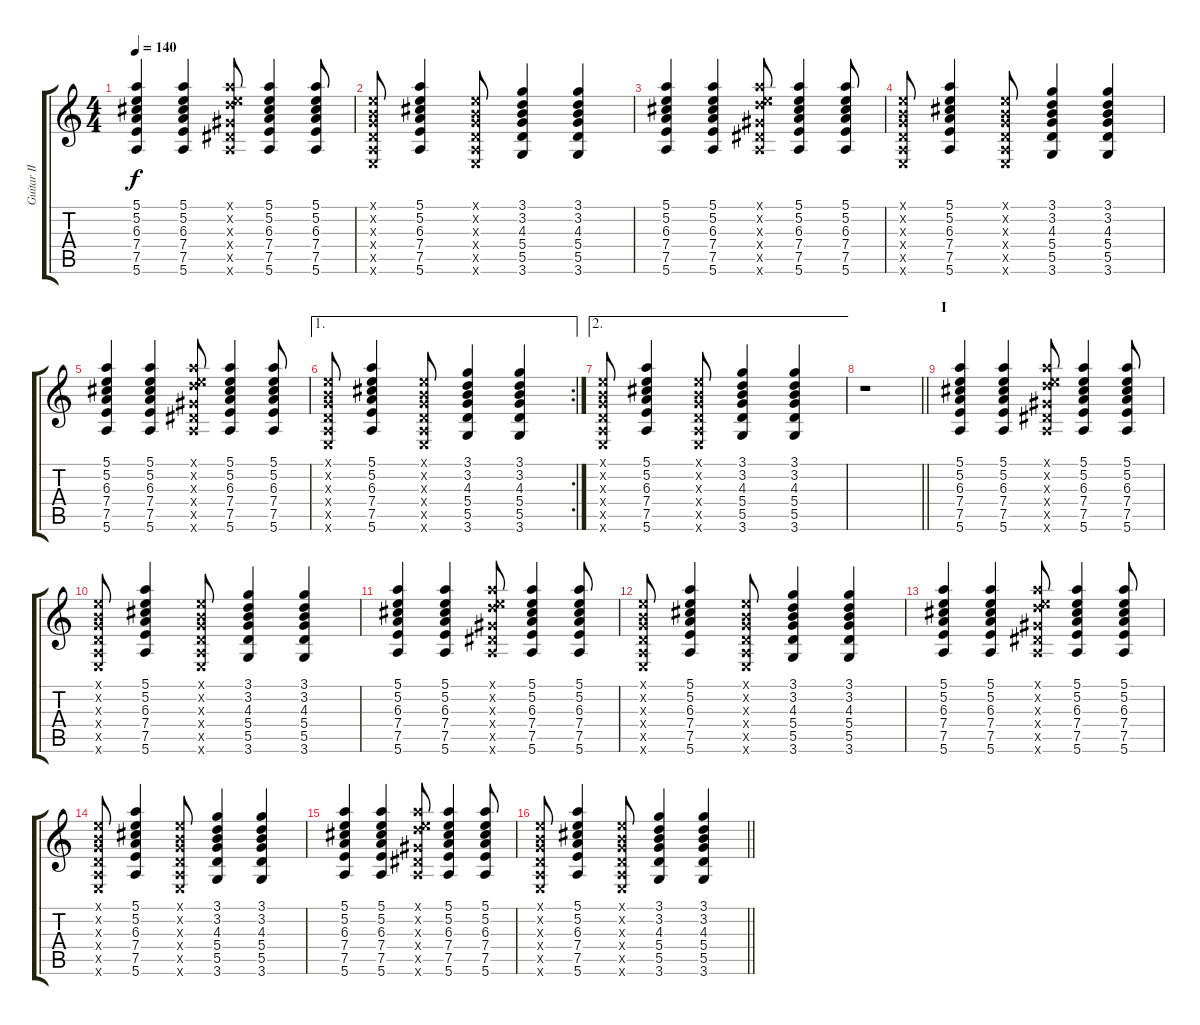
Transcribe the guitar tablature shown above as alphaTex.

\track ("Guitar II" "Guitar II") {instrument distortionguitar}
\staff {score tabs}
\tuning (E4 B3 G3 D3 A2 E2) {hide}
\ts (4 4)
\tempo 140
\clef g2
\ks c
(5.1 5.2 6.3 7.4 7.5 5.6).4{dy f} (5.1 5.2 6.3 7.4 7.5 5.6).4 (5.1{x} 5.2{x} 7.3{x} 6.4{x} 6.5{x} 5.6{x}).8 (5.1 5.2 6.3 7.4 7.5 5.6).4 (5.1 5.2 6.3 7.4 7.5 5.6).8 |
(0.1{x} 0.2{x} 0.3{x} 0.4{x} 0.5{x} 0.6{x}).8 (5.1 5.2 6.3 7.4 7.5 5.6).4 (0.1{x} 0.2{x} 0.3{x} 0.4{x} 0.5{x} 0.6{x}).8 (3.1 3.2 4.3 5.4 5.5 3.6).4 (3.1 3.2 4.3 5.4 5.5 3.6).4 |
(5.1 5.2 6.3 7.4 7.5 5.6).4 (5.1 5.2 6.3 7.4 7.5 5.6).4 (5.1{x} 5.2{x} 7.3{x} 6.4{x} 6.5{x} 5.6{x}).8 (5.1 5.2 6.3 7.4 7.5 5.6).4 (5.1 5.2 6.3 7.4 7.5 5.6).8 |
(0.1{x} 0.2{x} 0.3{x} 0.4{x} 0.5{x} 0.6{x}).8 (5.1 5.2 6.3 7.4 7.5 5.6).4 (0.1{x} 0.2{x} 0.3{x} 0.4{x} 0.5{x} 0.6{x}).8 (3.1 3.2 4.3 5.4 5.5 3.6).4 (3.1 3.2 4.3 5.4 5.5 3.6).4 |
(5.1 5.2 6.3 7.4 7.5 5.6).4 (5.1 5.2 6.3 7.4 7.5 5.6).4 (5.1{x} 5.2{x} 7.3{x} 6.4{x} 6.5{x} 5.6{x}).8 (5.1 5.2 6.3 7.4 7.5 5.6).4 (5.1 5.2 6.3 7.4 7.5 5.6).8 |
\ae 1
\rc 2
(0.1{x} 0.2{x} 0.3{x} 0.4{x} 0.5{x} 0.6{x}).8 (5.1 5.2 6.3 7.4 7.5 5.6).4 (0.1{x} 0.2{x} 0.3{x} 0.4{x} 0.5{x} 0.6{x}).8 (3.1 3.2 4.3 5.4 5.5 3.6).4 (3.1 3.2 4.3 5.4 5.5 3.6).4 |
\ae 2
(0.1{x} 0.2{x} 0.3{x} 0.4{x} 0.5{x} 0.6{x}).8 (5.1 5.2 6.3 7.4 7.5 5.6).4 (0.1{x} 0.2{x} 0.3{x} 0.4{x} 0.5{x} 0.6{x}).8 (3.1 3.2 4.3 5.4 5.5 3.6).4 (3.1 3.2 4.3 5.4 5.5 3.6).4 |
\barLineRight lightlight
r.1 |
\section ("" "I")
(5.1 5.2 6.3 7.4 7.5 5.6).4 (5.1 5.2 6.3 7.4 7.5 5.6).4 (5.1{x} 5.2{x} 7.3{x} 6.4{x} 6.5{x} 5.6{x}).8 (5.1 5.2 6.3 7.4 7.5 5.6).4 (5.1 5.2 6.3 7.4 7.5 5.6).8 |
(0.1{x} 0.2{x} 0.3{x} 0.4{x} 0.5{x} 0.6{x}).8 (5.1 5.2 6.3 7.4 7.5 5.6).4 (0.1{x} 0.2{x} 0.3{x} 0.4{x} 0.5{x} 0.6{x}).8 (3.1 3.2 4.3 5.4 5.5 3.6).4 (3.1 3.2 4.3 5.4 5.5 3.6).4 |
(5.1 5.2 6.3 7.4 7.5 5.6).4 (5.1 5.2 6.3 7.4 7.5 5.6).4 (5.1{x} 5.2{x} 7.3{x} 6.4{x} 6.5{x} 5.6{x}).8 (5.1 5.2 6.3 7.4 7.5 5.6).4 (5.1 5.2 6.3 7.4 7.5 5.6).8 |
(0.1{x} 0.2{x} 0.3{x} 0.4{x} 0.5{x} 0.6{x}).8 (5.1 5.2 6.3 7.4 7.5 5.6).4 (0.1{x} 0.2{x} 0.3{x} 0.4{x} 0.5{x} 0.6{x}).8 (3.1 3.2 4.3 5.4 5.5 3.6).4 (3.1 3.2 4.3 5.4 5.5 3.6).4 |
(5.1 5.2 6.3 7.4 7.5 5.6).4 (5.1 5.2 6.3 7.4 7.5 5.6).4 (5.1{x} 5.2{x} 7.3{x} 6.4{x} 6.5{x} 5.6{x}).8 (5.1 5.2 6.3 7.4 7.5 5.6).4 (5.1 5.2 6.3 7.4 7.5 5.6).8 |
(0.1{x} 0.2{x} 0.3{x} 0.4{x} 0.5{x} 0.6{x}).8 (5.1 5.2 6.3 7.4 7.5 5.6).4 (0.1{x} 0.2{x} 0.3{x} 0.4{x} 0.5{x} 0.6{x}).8 (3.1 3.2 4.3 5.4 5.5 3.6).4 (3.1 3.2 4.3 5.4 5.5 3.6).4 |
(5.1 5.2 6.3 7.4 7.5 5.6).4 (5.1 5.2 6.3 7.4 7.5 5.6).4 (5.1{x} 5.2{x} 7.3{x} 6.4{x} 6.5{x} 5.6{x}).8 (5.1 5.2 6.3 7.4 7.5 5.6).4 (5.1 5.2 6.3 7.4 7.5 5.6).8 |
\barLineRight lightlight
(0.1{x} 0.2{x} 0.3{x} 0.4{x} 0.5{x} 0.6{x}).8 (5.1 5.2 6.3 7.4 7.5 5.6).4 (0.1{x} 0.2{x} 0.3{x} 0.4{x} 0.5{x} 0.6{x}).8 (3.1 3.2 4.3 5.4 5.5 3.6).4 (3.1 3.2 4.3 5.4 5.5 3.6).4
